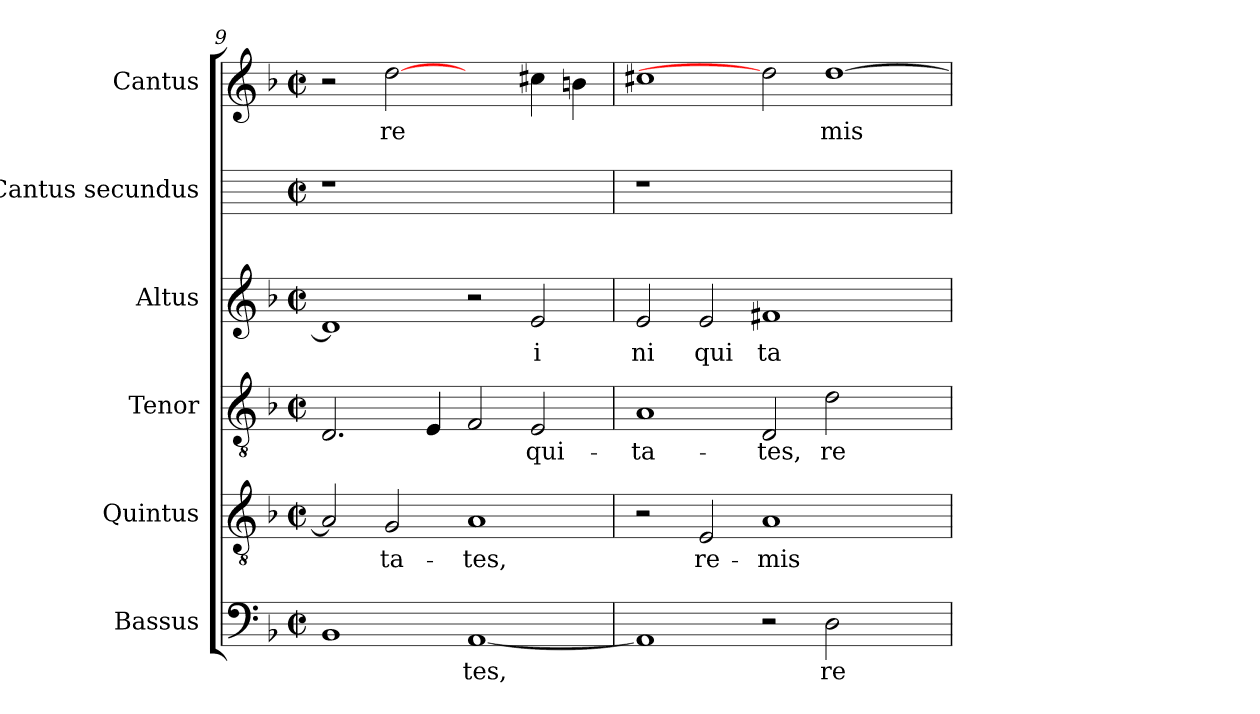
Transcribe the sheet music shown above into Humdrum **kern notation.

**kern	**text	**kern	**text	**kern	**text	**kern	**text	**kern	**kern	**text
*part6	*part6	*part5	*part5	*part4	*part4	*part3	*part3	*part2	*part1	*part1
*staff6	*staff6	*staff5	*staff5	*staff4	*staff4	*staff3	*staff3	*staff2	*staff1	*staff1
*I"Bassus	*	*I"Quintus	*	*I"Tenor	*	*I"Altus	*	*I"Cantus  secundus	*I"Cantus	*
*I'B	*	*I'Q	*	*I'T	*	*I'A	*	*	*I'C	*
*clefF4	*	*clefGv2	*	*clefGv2	*	*clefG2	*	*	*clefG2	*
*k[b-]	*	*k[b-]	*	*k[b-]	*	*k[b-]	*	*k[]	*k[b-]	*
*F:	*	*F:	*	*F:	*	*F:	*	*C:	*F:	*
*M2/2	*	*M2/2	*	*M2/2	*	*M2/2	*	*M2/2	*M2/2	*
*met(c|)	*	*met(c|)	*	*met(c|)	*	*met(c|)	*	*met(c|)	*met(c|)	*
=9	=9	=9	=9	=9	=9	=9	=9	=9	=9	=9
!	!LO:LY:b:cj	!	!LO:LY:b:cj	!	!LO:LY:b:cj	!	!LO:LY:b:cj	!	!	!
1BB-	.	2A/]	--	2.D/	--	1d]	.	1r	2r	.
!	!	!	!LO:LY:b:cj	!	!	!	!	!	!	!LO:LY:b:cj
.	.	2G/	-ta-	.	.	.	.	.	[2dd	re-
!	!	!	!	!	!LO:LY:b:cj	!	!	!	!	!
.	.	.	.	4E/	--	.	.	.	.	.
!	!LO:LY:b:cj	!	!LO:LY:b:cj	!	!LO:LY:b:cj	!	!	!	!	!
[<1AA	tes,	1A	-tes,	2F/	--	2r	.	1ryy	2ryy	.
!	!	!	!	!	!LO:LY:b:cj	!	!LO:LY:b:cj	!	!	!LO:LY:b:cj
.	.	.	.	2E/	-qui-	2e/	i	.	4cc#X\	--
!	!	!	!	!	!	!	!	!	!	!LO:LY:b:cj
.	.	.	.	.	.	.	.	.	4b\	--
=10	=10	=10	=10	=10	=10	=10	=10	=10	=10	=10
!	!LO:LY:b:cj	!	!	!	!LO:LY:b:cj	!	!LO:LY:b:cj	!	!	!LO:LY:b:cj
1AA]	.	2r	.	1A	-ta-	2e/	ni	1r	1cc#X	--
!	!	!	!LO:LY:b:cj	!	!	!	!LO:LY:b:cj	!	!	!
.	.	2E/	re-	.	.	2e/	qui	.	.	.
!	!	!	!LO:LY:b:cj	!	!LO:LY:b:cj	!	!LO:LY:b:cj	!	!	!
2r	.	1A	-mis-	2D/	-tes,	1f#X	ta	1.ryy	2dd]	.
!	!LO:LY:b:cj	!	!	!	!LO:LY:b:cj	!	!	!	!	!LO:LY:b:cj
2D\	re	.	.	2d\	re-	.	.	.	[>1dd	-mis-
2ryy	.	2ryy	.	2ryy	.	2ryy	.	.	.	.
=	=	=	=	=	=	=	=	=	=	=
*-	*-	*-	*-	*-	*-	*-	*-	*-	*-	*-
